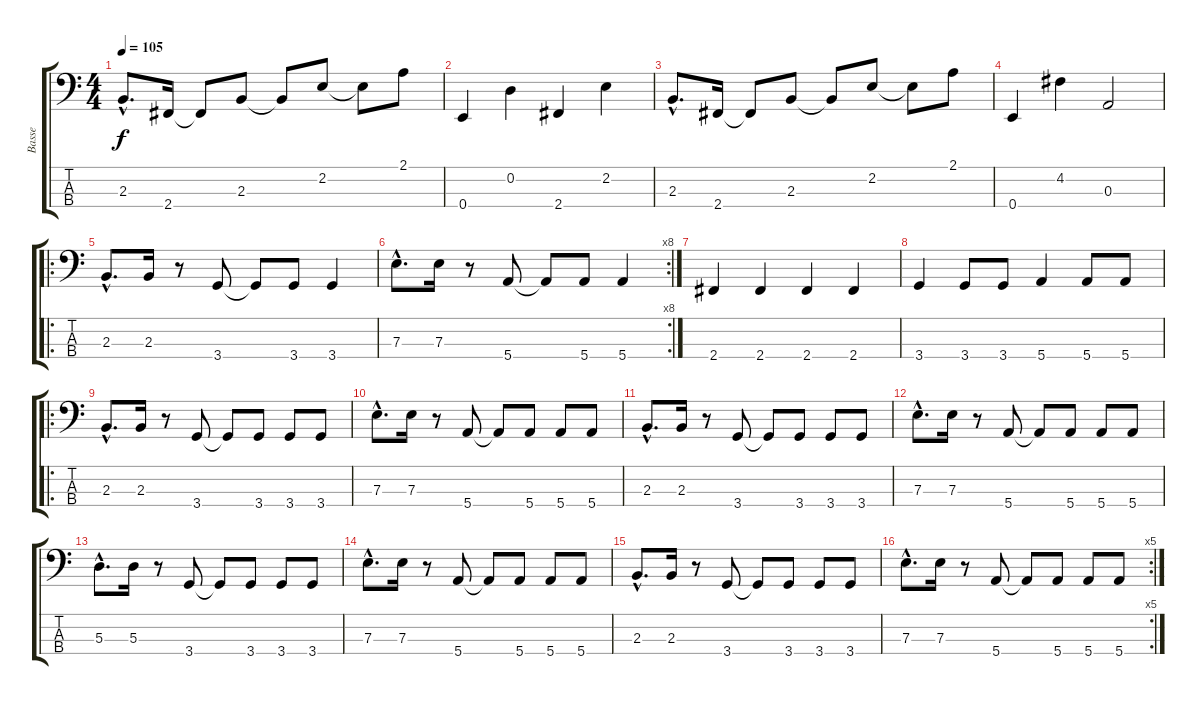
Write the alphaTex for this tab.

\track ("Basse" "Basse") {instrument electricbassfinger}
\staff {score tabs}
\tuning (G2 D2 A1 E1) {hide}
\ts (4 4)
\tempo 105
\clef f4
\ks c
2.3{hac}.8{d dy f instrument electricbassfinger} 2.4.16 2.4{t}.8 2.3.8 2.3{t}.8 2.2.8 2.2{t}.8 2.1.8 |
0.4.4 0.2.4 2.4.4 2.2.4 |
2.3{hac}.8{d} 2.4.16 2.4{t}.8 2.3.8 2.3{t}.8 2.2.8 2.2{t}.8 2.1.8 |
0.4.4 4.2.4 0.3.2 |
\ro
2.3{hac}.8{d} 2.3.16 r.8 3.4.8 3.4{t}.8 3.4.8 3.4.4 |
\rc 8
7.3{hac}.8{d} 7.3.16 r.8 5.4.8 5.4{t}.8 5.4.8 5.4.4 |
2.4.4 2.4.4 2.4.4 2.4.4 |
3.4.4 3.4.8 3.4.8 5.4.4 5.4.8 5.4.8 |
\ro
2.3{hac}.8{d} 2.3.16 r.8 3.4.8 3.4{t}.8 3.4.8 3.4.8 3.4.8 |
7.3{hac}.8{d} 7.3.16 r.8 5.4.8 5.4{t}.8 5.4.8 5.4.8 5.4.8 |
2.3{hac}.8{d} 2.3.16 r.8 3.4.8 3.4{t}.8 3.4.8 3.4.8 3.4.8 |
7.3{hac}.8{d} 7.3.16 r.8 5.4.8 5.4{t}.8 5.4.8 5.4.8 5.4.8 |
5.3{hac}.8{d} 5.3.16 r.8 3.4.8 3.4{t}.8 3.4.8 3.4.8 3.4.8 |
7.3{hac}.8{d} 7.3.16 r.8 5.4.8 5.4{t}.8 5.4.8 5.4.8 5.4.8 |
2.3{hac}.8{d} 2.3.16 r.8 3.4.8 3.4{t}.8 3.4.8 3.4.8 3.4.8 |
\rc 5
7.3{hac}.8{d} 7.3.16 r.8 5.4.8 5.4{t}.8 5.4.8 5.4.8 5.4.8
